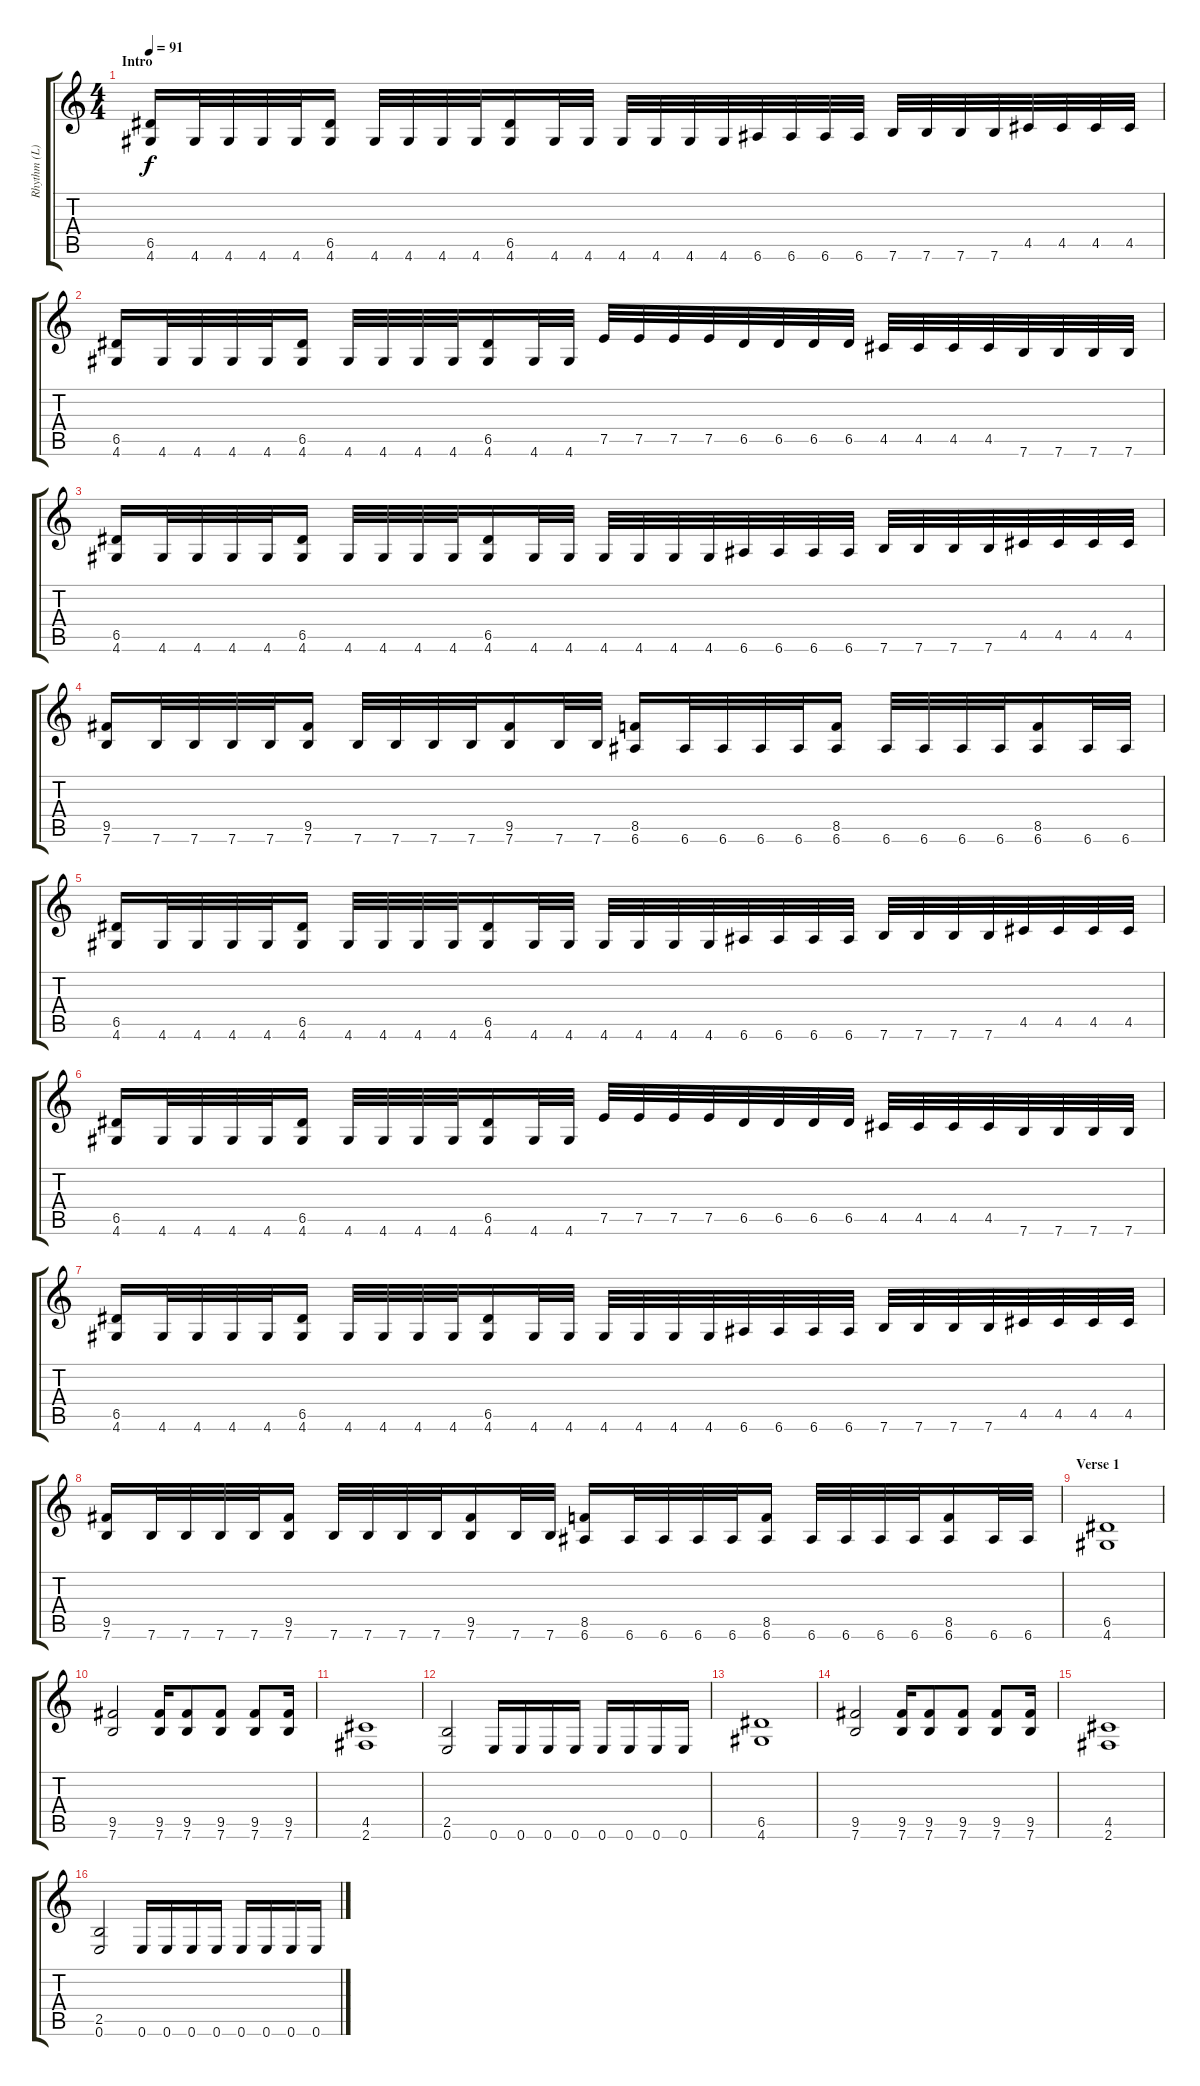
\track ("Rhythm (L)" "Rhythm (L)") {instrument distortionguitar}
\staff {score tabs}
\tuning (E4 B3 G3 D3 A2 E2) {hide}
\ts (4 4)
\section ("" "Intro")
\tempo 91
\clef g2
\ks c
(6.5 4.6).16{dy f instrument distortionguitar} 4.6.32 4.6.32 4.6.32 4.6.32 (6.5 4.6).16 4.6.32 4.6.32 4.6.32 4.6.32 (6.5 4.6).16 4.6.32 4.6.32 4.6.32 4.6.32 4.6.32 4.6.32 6.6.32 6.6.32 6.6.32 6.6.32 7.6.32 7.6.32 7.6.32 7.6.32 4.5.32 4.5.32 4.5.32 4.5.32 |
(6.5 4.6).16 4.6.32 4.6.32 4.6.32 4.6.32 (6.5 4.6).16 4.6.32 4.6.32 4.6.32 4.6.32 (6.5 4.6).16 4.6.32 4.6.32 7.5.32 7.5.32 7.5.32 7.5.32 6.5.32 6.5.32 6.5.32 6.5.32 4.5.32 4.5.32 4.5.32 4.5.32 7.6.32 7.6.32 7.6.32 7.6.32 |
(6.5 4.6).16 4.6.32 4.6.32 4.6.32 4.6.32 (6.5 4.6).16 4.6.32 4.6.32 4.6.32 4.6.32 (6.5 4.6).16 4.6.32 4.6.32 4.6.32 4.6.32 4.6.32 4.6.32 6.6.32 6.6.32 6.6.32 6.6.32 7.6.32 7.6.32 7.6.32 7.6.32 4.5.32 4.5.32 4.5.32 4.5.32 |
(9.5 7.6).16 7.6.32 7.6.32 7.6.32 7.6.32 (9.5 7.6).16 7.6.32 7.6.32 7.6.32 7.6.32 (9.5 7.6).16 7.6.32 7.6.32 (8.5 6.6).16 6.6.32 6.6.32 6.6.32 6.6.32 (8.5 6.6).16 6.6.32 6.6.32 6.6.32 6.6.32 (8.5 6.6).16 6.6.32 6.6.32 |
(6.5 4.6).16 4.6.32 4.6.32 4.6.32 4.6.32 (6.5 4.6).16 4.6.32 4.6.32 4.6.32 4.6.32 (6.5 4.6).16 4.6.32 4.6.32 4.6.32 4.6.32 4.6.32 4.6.32 6.6.32 6.6.32 6.6.32 6.6.32 7.6.32 7.6.32 7.6.32 7.6.32 4.5.32 4.5.32 4.5.32 4.5.32 |
(6.5 4.6).16 4.6.32 4.6.32 4.6.32 4.6.32 (6.5 4.6).16 4.6.32 4.6.32 4.6.32 4.6.32 (6.5 4.6).16 4.6.32 4.6.32 7.5.32 7.5.32 7.5.32 7.5.32 6.5.32 6.5.32 6.5.32 6.5.32 4.5.32 4.5.32 4.5.32 4.5.32 7.6.32 7.6.32 7.6.32 7.6.32 |
(6.5 4.6).16 4.6.32 4.6.32 4.6.32 4.6.32 (6.5 4.6).16 4.6.32 4.6.32 4.6.32 4.6.32 (6.5 4.6).16 4.6.32 4.6.32 4.6.32 4.6.32 4.6.32 4.6.32 6.6.32 6.6.32 6.6.32 6.6.32 7.6.32 7.6.32 7.6.32 7.6.32 4.5.32 4.5.32 4.5.32 4.5.32 |
(9.5 7.6).16 7.6.32 7.6.32 7.6.32 7.6.32 (9.5 7.6).16 7.6.32 7.6.32 7.6.32 7.6.32 (9.5 7.6).16 7.6.32 7.6.32 (8.5 6.6).16 6.6.32 6.6.32 6.6.32 6.6.32 (8.5 6.6).16 6.6.32 6.6.32 6.6.32 6.6.32 (8.5 6.6).16 6.6.32 6.6.32 |
\section ("" "Verse 1")
(6.5 4.6).1 |
(9.5 7.6).2 (9.5 7.6).16 (9.5 7.6).8 (9.5 7.6).8 (9.5 7.6).8 (9.5 7.6).16 |
(4.5 2.6).1 |
(2.5 0.6).2 0.6.16 0.6.16 0.6.16 0.6.16 0.6.16 0.6.16 0.6.16 0.6.16 |
(6.5 4.6).1 |
(9.5 7.6).2 (9.5 7.6).16 (9.5 7.6).8 (9.5 7.6).8 (9.5 7.6).8 (9.5 7.6).16 |
(4.5 2.6).1 |
(2.5 0.6).2 0.6.16 0.6.16 0.6.16 0.6.16 0.6.16 0.6.16 0.6.16 0.6.16
